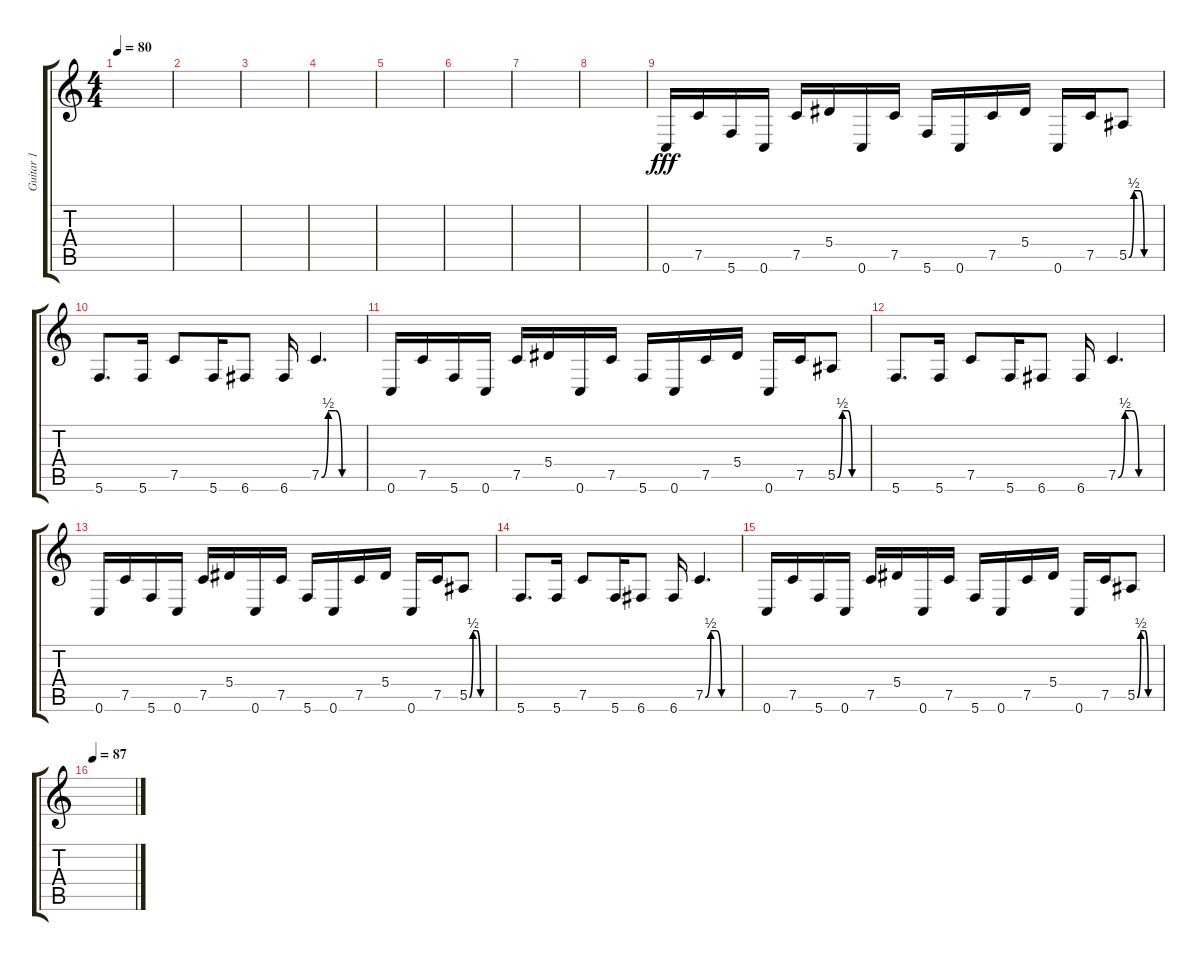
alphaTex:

\track ("Guitar 1" "Guitar 1") {instrument overdrivenguitar}
\staff {score tabs}
\tuning (C4 G3 Eb3 Bb2 F2 C2) {hide}
\ts (4 4)
\tempo 80
\clef g2
\ks c
|
|
|
|
|
|
|
|
0.6.16{dy fff} 7.5.16 5.6.16 0.6.16 7.5.16 5.4.16 0.6.16 7.5.16 5.6.16 0.6.16 7.5.16 5.4.16 0.6.16 7.5.16 5.5{be (custom 0 0 10 2 20 2 30 0 60 0)}.8 |
5.6.8{d} 5.6.16 7.5.8 5.6.16 6.6.8 6.6.16 7.5{be (custom 0 0 10 2 20 2 30 0 60 0)}.4{d} |
0.6.16 7.5.16 5.6.16 0.6.16 7.5.16 5.4.16 0.6.16 7.5.16 5.6.16 0.6.16 7.5.16 5.4.16 0.6.16 7.5.16 5.5{be (custom 0 0 10 2 20 2 30 0 60 0)}.8 |
5.6.8{d} 5.6.16 7.5.8 5.6.16 6.6.8 6.6.16 7.5{be (custom 0 0 10 2 20 2 30 0 60 0)}.4{d} |
0.6.16 7.5.16 5.6.16 0.6.16 7.5.16 5.4.16 0.6.16 7.5.16 5.6.16 0.6.16 7.5.16 5.4.16 0.6.16 7.5.16 5.5{be (custom 0 0 10 2 20 2 30 0 60 0)}.8 |
5.6.8{d} 5.6.16 7.5.8 5.6.16 6.6.8 6.6.16 7.5{be (custom 0 0 10 2 20 2 30 0 60 0)}.4{d} |
0.6.16 7.5.16 5.6.16 0.6.16 7.5.16 5.4.16 0.6.16 7.5.16 5.6.16 0.6.16 7.5.16 5.4.16 0.6.16 7.5.16 5.5{be (custom 0 0 10 2 20 2 30 0 60 0)}.8 |
\tempo 87
